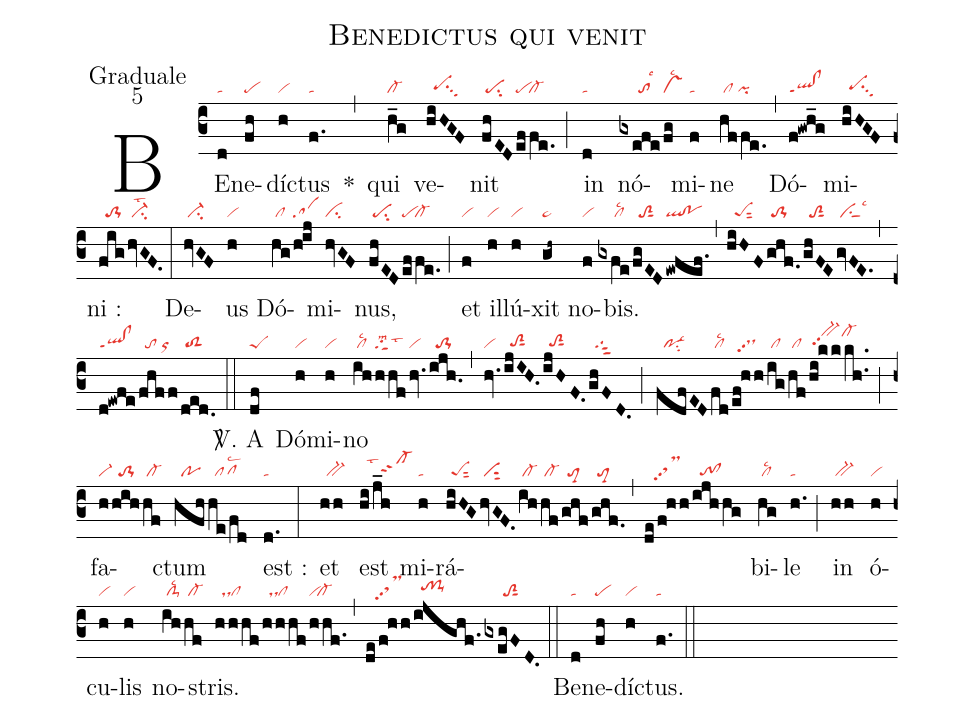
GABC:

name:Benedictus qui venit;
office-part:Graduale;
mode:5;
nabc-lines:1;
%%
(c3) BE(d|ta)ne(fh|pe)dí(h|vi)ctus(f.|ta) *(,) qui(h_g|cl-) ve(hiHGF|//pehgsu3)nit(fhED|/pesu2|effe.|pe`cl-) (;)
in(d|ta) nó(gxefe|//////tolsc3|/fg|vslsc2)mi(f|ta)ne(hffe.|/cl/pi) (,) Dó(f!gw@h_g|ql!clppt1)mi(hiHGF|//pehgsu3)ni :(fig|//to-1|hvGF.|/ci-lst2) (:)
De(hvGF|/ci-)us(h|vi) Dó(hg|/cl|/h!ij|sa)mi(hvGF|ci)nus,(fhED|/pesu2|effe.|pe`cl-) (;)
et(f|vi) il(h|vi)lú(h|vi)xit(gh~|pe~)
no(f|vi)bis.(gxfe|/////cllsc2|/fgED|//toS2sut1|ew@fef.|ql!po) (,) (hiHF|//peSsut2|ghf.|/to-1|/ghFE|//toS2sut1|gvFE.|/ciSlsc3) (,) (d!ew!f!e|ql!clppt1|/fhff|//to/or|/ded.|/toS2) (::)

<sp>V/</sp>. A(df|peS) Dó(h|vi)mi(h|vi)no(ih|/cllsc2|hhf|tgSlsm2lst3|hv.|vi|ijh.|//to-1) (,)
(hv.|vi|ijIH.|//toS2hgsut1|ijHF.|//toS2hgsut1|ghFD.|//tgS3) (;) (fdfED|//polsc3su2|fd|/cllsc2|/ef!hh|//dshhpp2|/ig|/cl|/hf|/cl|/hi!kkkh..|/bv-hkpp2cl-hk) (;)
fa(h|vi-|hih|//to-1|hf|/cl-)ctum(hfh|//po|he/fd|//pflsc2) est :(d.|ta) (:)
et(hh|//bv-) est(hi/j_h|//cl-hhppt2lst4)
mi(h|ta)rá(hiHG|/peSsut2|hvGF.|/visut2|ih|/cl-|hf|/cl-|/ghf|//toM3|/ghf.|//toM3)(,)(de/f!hh|///tsMhhpp2|/ijhhg|//to!cl)bi(hg|/cllsc2)le(h.|ta) (;)
in(hh|/bv-) ó(h|vi)cu(h|vi)lis(h|vi)
no(ih|/clS-lsc2|hf|/cl-)stris.(hhhf|//dscl|/hhhf|//dscl|/hhf.|vi`cl-) (,) (de/f!hh|///tsMhhpp2|/ijghf.|//tohh!cl-1hh|/gxegFD.|//////toS2sut1) (::)

Be(d|ta)ne(fh|pe)dí(h|vi)ctus.(f.|ta) (::)
